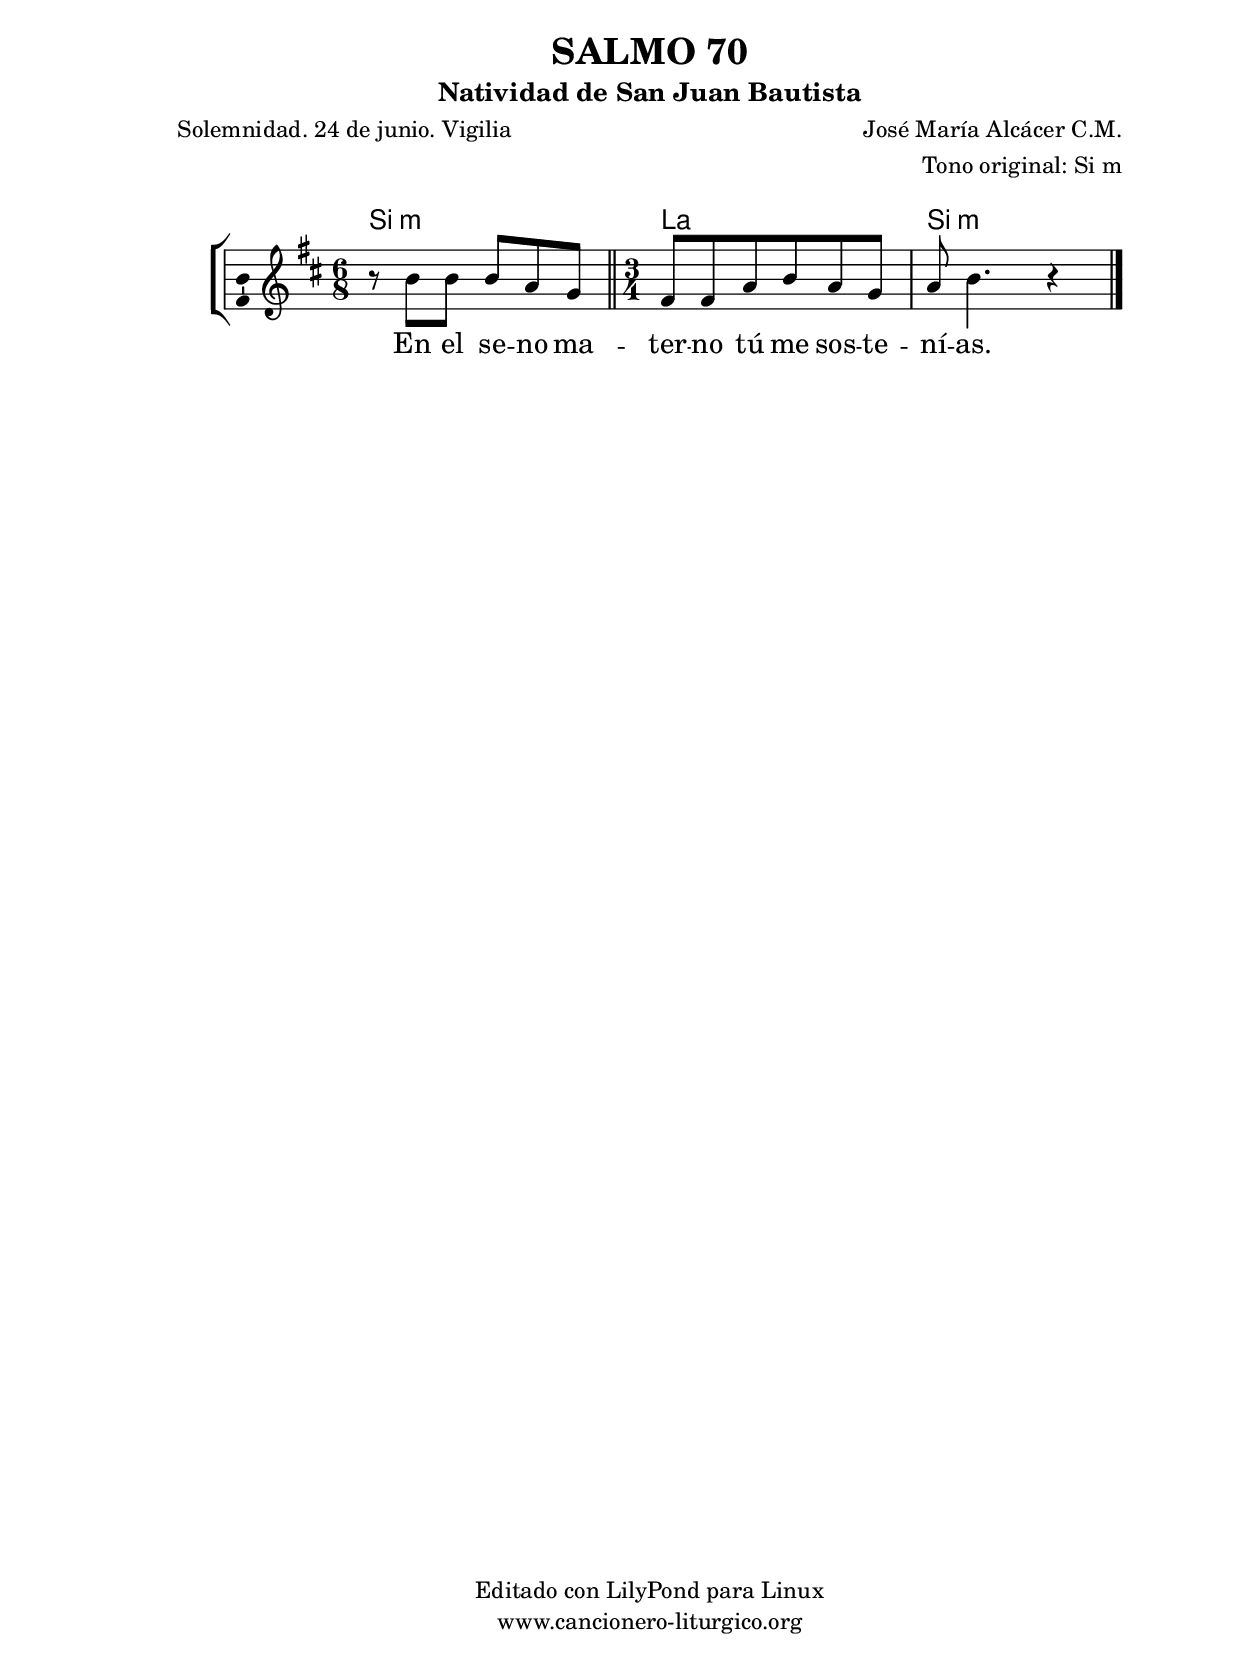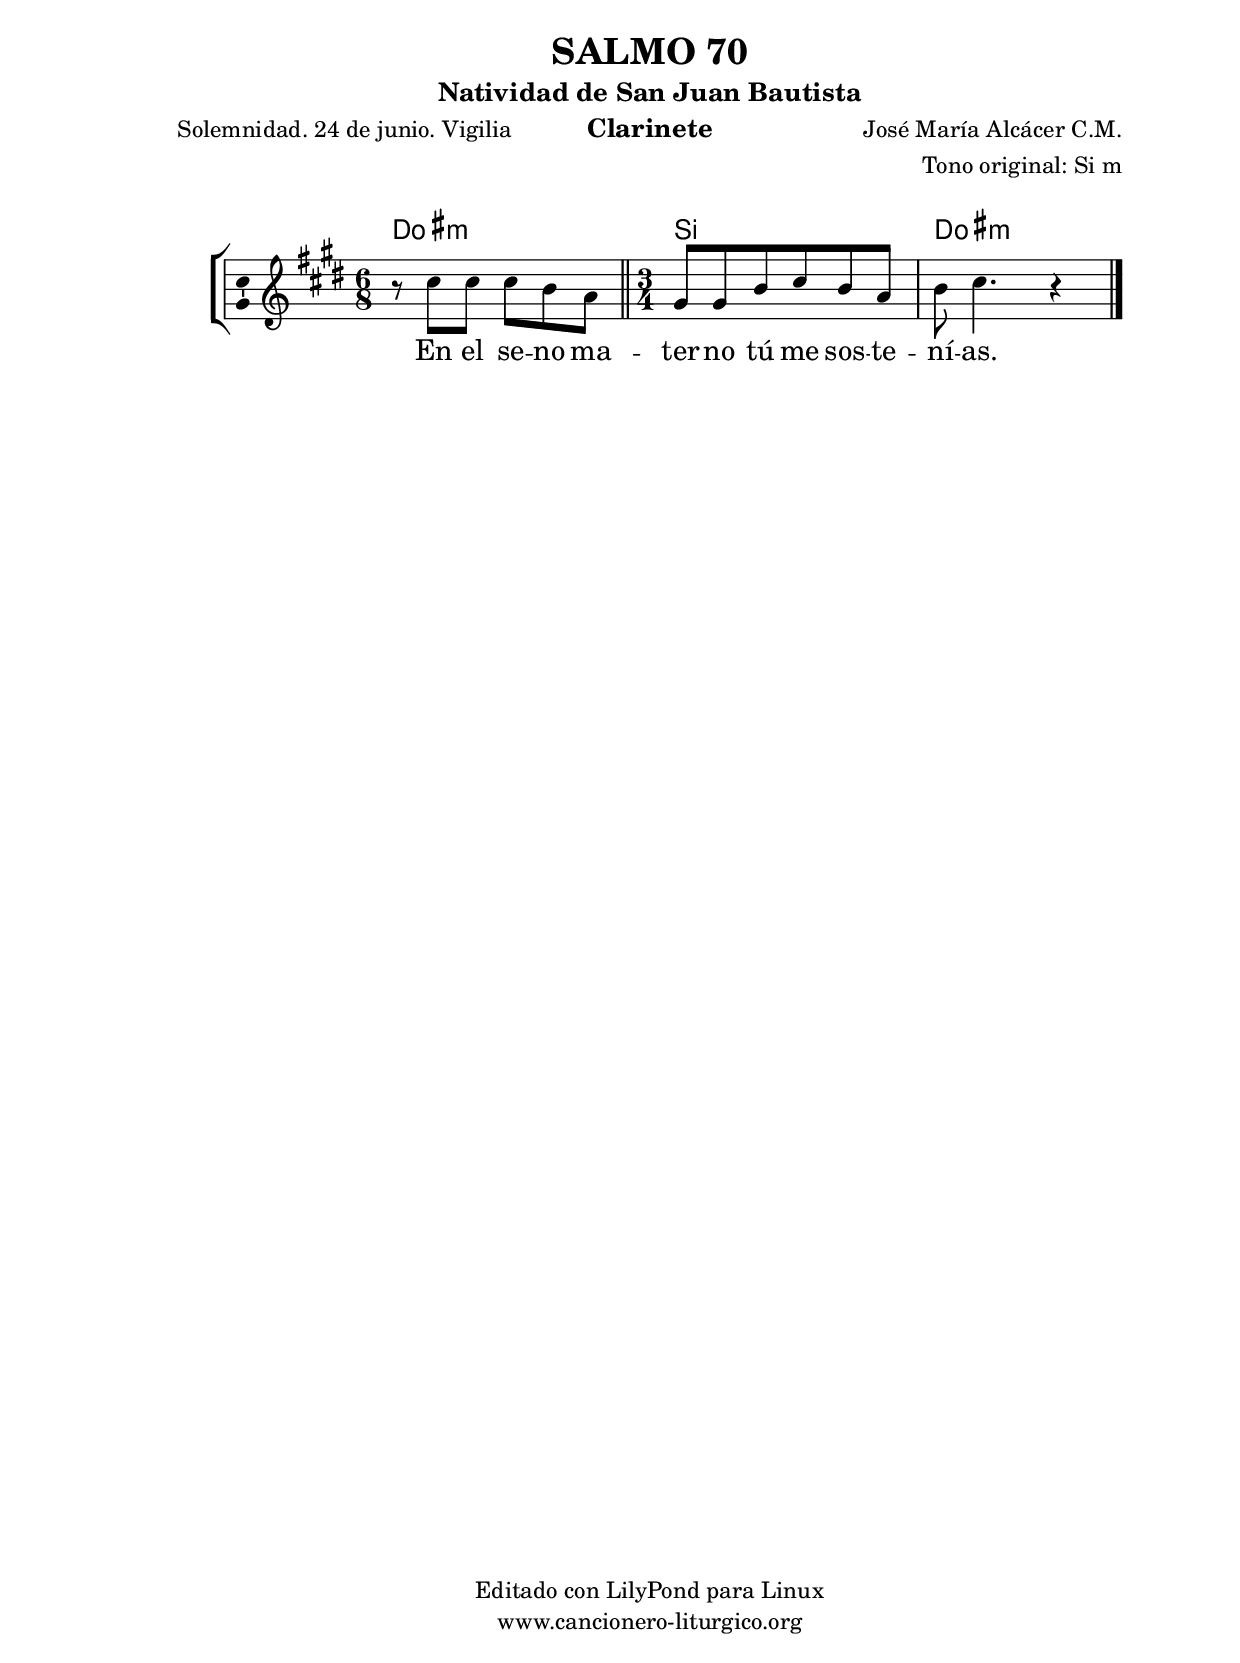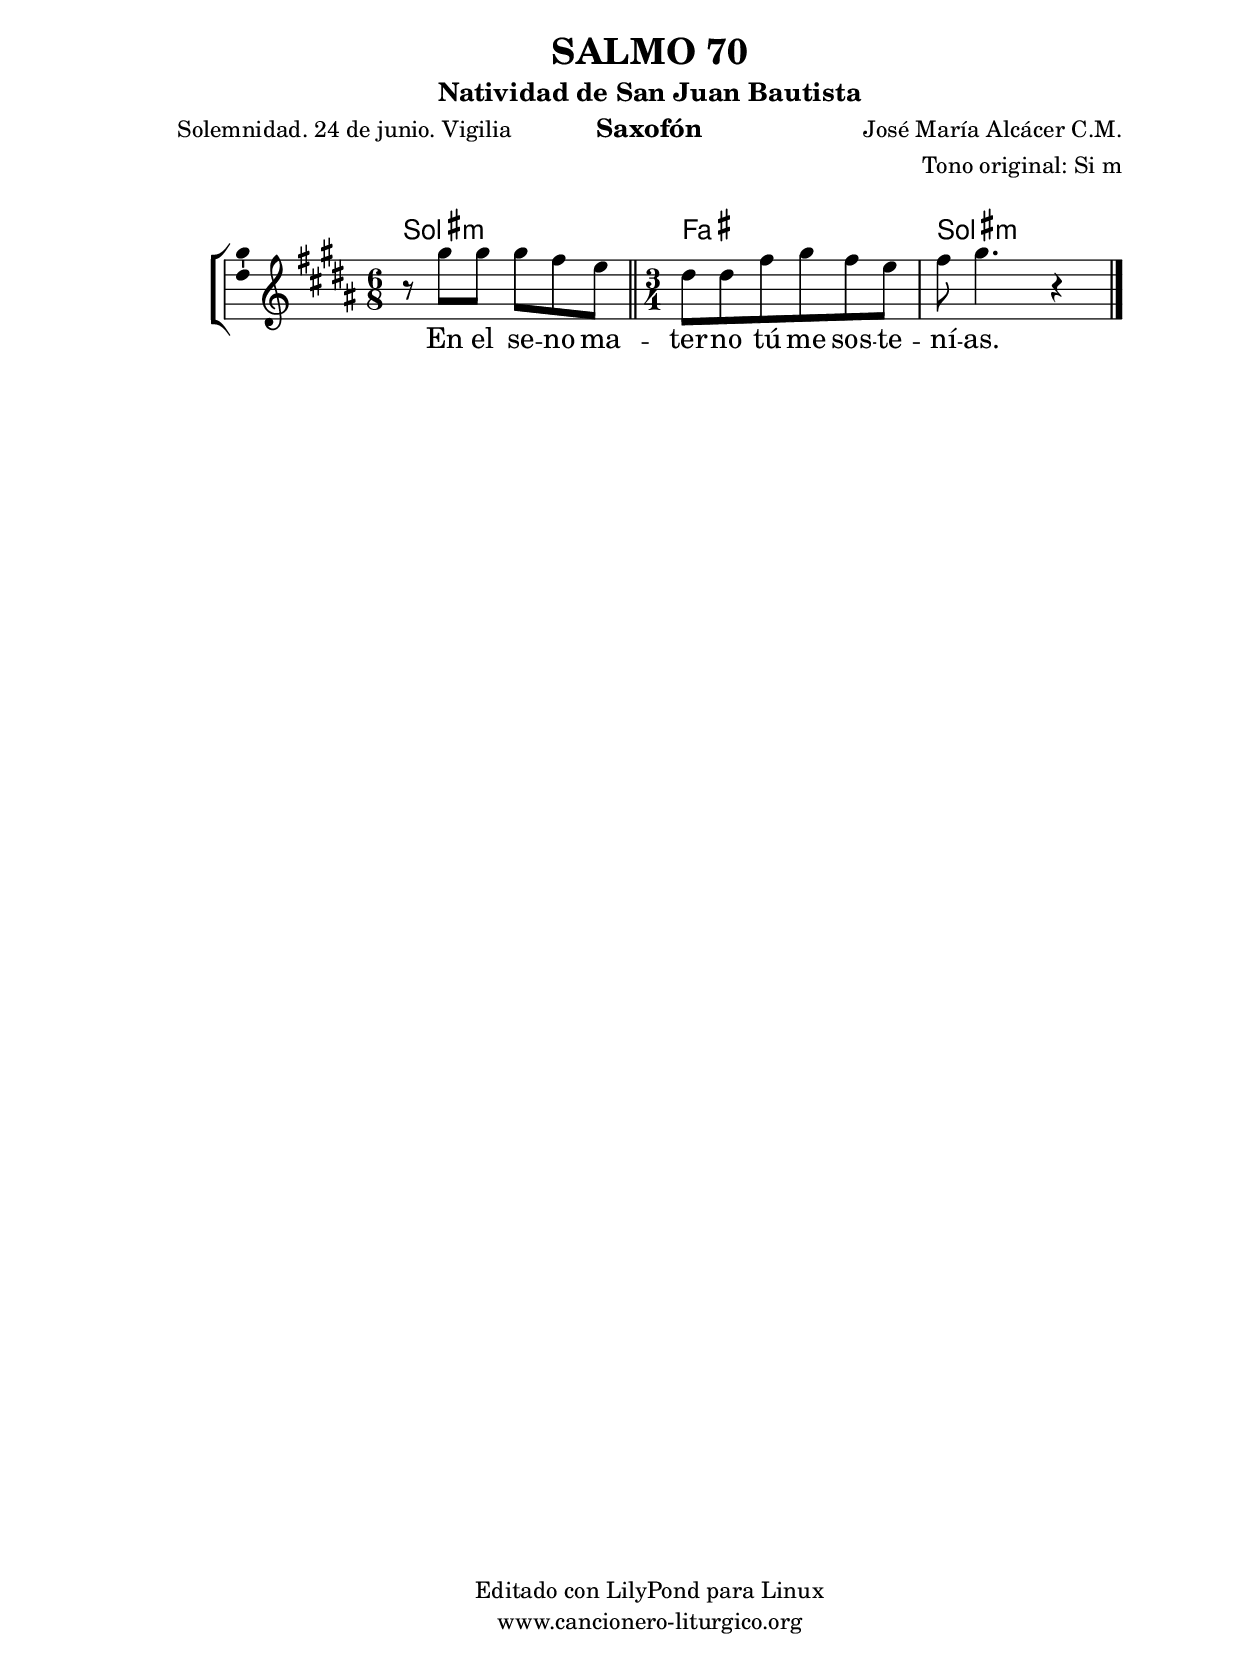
%
%para convertir .midi en .wav:
%timidity filename.midi -Ow -o finename.wav
%
%
%Para convertir de .wav a .mp3:
%lame -h -m j filename.wav
%
%
%para escuchar el midi:
%timidity nombrefichero.midi
%


%versión de lilypond para la que se ha escrito esta partitura:
\version "2.16.0"

	%Tamaño papel
	#(set-default-paper-size "a4")
	%Tamaño partitura
	#(set-global-staff-size 20)
	%No responde al pulsar sobre una nota
	#(ly:set-option 'point-and-click #f)

%parámetros del encabezamiento:
\header {
	title = "SALMO 70"
	subtitle = "Natividad de San Juan Bautista"
	composer = "José María Alcácer C.M."
	poet = "Solemnidad. 24 de junio. Vigilia"
	meter = ""
	arranger = "Tono original: Si m"
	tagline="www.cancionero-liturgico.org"
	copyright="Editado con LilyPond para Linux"
	tiempo = ""
	usos = "Salmo"
	letra = "En el seno materno tú me sostenías."
	}

%parámetros asociados al papel:
\paper  {
	oddHeaderMarkup = \markup {\fill-line { \on-the-fly #not-first-page \fromproperty #'header:title \on-the-fly #not-first-page \fromproperty #'header:composer }}
	evenHeaderMarkup = \markup {\fill-line { \fromproperty #'header:composer \fromproperty #'header:title }}
	#(set-paper-size "a4")
	print-page-number = ##f
	first-page-number = 1
	print-first-page-number = ##f
%	head-separation = 3.0 \cm
	top-margin = 2.0 \cm
	bottom-margin = 0.5\cm
%%%	bottom-margin = -1.0\cm
	left-margin = 3.0 \cm
	line-width = 16.0 \cm 
	indent = 8\mm
	interscoreline = 2.\mm
	between-system-space = 15\mm
%	para que las partituras no llenen la hoja:
	ragged-bottom = ##t
%	idem para la última hoja:
	ragged-last-bottom = ##f
%	para que las partituras llenen el ancho del papel:
	ragged-last = ##f
	after-title-space = 2.5 \cm
%page-count=1
%system-count=8

	%Flexible Vertical Spacing
%	markup-markup-spacing =
%	#'((basic-distance . 15) (minimum-distance . 15) (padding . 3))
	markup-system-spacing =
	#'((basic-distance . 15) (minimum-distance . 15) (padding . 3))
	system-system-spacing =
	#'((basic-distance . 15) (minimum-distance . 15) (padding . 3))
	score-system-spacing =
	#'((basic-distance . 15) (minimum-distance . 15) (padding . 5))
%	top-system-spacing = % header
%	#'((basic-distance . 8) (minimum-distance . 0) (padding . 3))
%	top-markup-spacing =
%	#'((basic-distance . 20) (minimum-distance . 20) (padding . 3))
	last-bottom-spacing = % footer
	#'((basic-distance . 5) (minimum-distance . 5) (padding . 3))
%	score-markup-spacing =
%	#'((basic-distance . 16) (minimum-distance . 13) (padding . 3))

	}


%parámetros que afectan a toda la partitura:
global =  {
	%clave de sol (G):
	\clef G
	%armadura:
%	\transpose aes g
	\key b \minor
	\tempo 8=144
	\set Score.tempoHideNote = ##t
	}


acordes = {
	\italianChords
	\chordmode {
%	\transpose aes g
{

b4.:m b:m
a2.
b:m

	}
	}
}

melodia = 
%	\transpose aes g
{
	\relative c''{

\time 6/8
r8 b8 b b a g

\bar "||"
\time 3/4
fis8 fis a b a g
a8 b4. r4

	\bar "|."
	}
	}


texto = \lyricmode {
En el se -- no ma -- ter -- no tú me sos -- te -- ní -- as.
	}


acordesStaff = \context ChordNames = acordesStaff <<
	\set chordChanges = ##t
	\acordes
	>>


vozStaff = \context Voice = vozStaff
\with {\consists "Ambitus_engraver"}
<<
%	\set Staff.instrumentName = ""
%	\set Staff.shortInstrumentName = ""
%	\set Staff.midiInstrument = #"clarinet"
%	\set Staff.midiInstrument = #"cello"
%	\set Staff.midiInstrument = #"flute"
	\set Staff.midiInstrument = #"electric guitar (jazz)"
%	\set Staff.midiInstrument = #"english horn"
%	\set Staff.midiInstrument = #"violin"
%	\set Staff.midiInstrument = #"glockenspiel"
	\set Staff.midiMinimumVolume = #0.7
	\set Staff.midiMaximumVolume = #0.9
	\global
	\melodia
	>>


textoStaff = \context Lyrics = textoStaff <<
	\lyricsto vozStaff \texto
	>>

\book {
	\score {
		\context ChoirStaff {
			\override StaffGroup.SystemStartBracket #'collapse-height = #1
			\override Score.SystemStartBar #'collapse-height = #1
			<<
			\acordesStaff
			\vozStaff
			\textoStaff
			>>
			}
		\layout {
	    		\context {
				\Lyrics
				\override LyricText #'font-size = #2
				}
	   		 \context {
				\Score
				%fontSize = #3
				\override StaffSymbol #'staff-space = #(magstep +3)
				%\override Beam #'thickness = #0.55
				%\override SpacingSpanner #'spacing-increment = #1.0
				%\override Slur #'height-limit = #1.5
				}
			}
		}
	\score {
		\unfoldRepeats
		\context ChoirStaff {
			<<
			\acordesStaff
			\vozStaff
			>>
			}
		\midi {
	  		\context {
	  			\Score
				tempoWholesPerMinute = #(ly:make-moment 70 4)
				}
			}
		}
	}

%Partitura para clarinete
#(define output-suffix "C")
\book {
	\header{
		instrument = "Clarinete"
		}
	\score {
		\context ChoirStaff {
			\override StaffGroup.SystemStartBracket #'collapse-height = #1
			\override Score.SystemStartBar #'collapse-height = #1
\transpose c d
			<<
			\acordesStaff
			\vozStaff
			\textoStaff
			>>
			}
		\layout {
	    		\context {
				\Lyrics
				\override LyricText #'font-size = #2
				}
	   		 \context {
				\Score
				%fontSize = #3
				\override StaffSymbol #'staff-space = #(magstep +3)
				%\override Beam #'thickness = #0.55
				%\override SpacingSpanner #'spacing-increment = #1.0
				%\override Slur #'height-limit = #1.5
				}
			}
		}
	}

%Partitura para saxofón
#(define output-suffix "S")
\book {
	\header{
		instrument = "Saxofón"
		}
	\score {
		\context ChoirStaff {
			\override StaffGroup.SystemStartBracket #'collapse-height = #1
			\override Score.SystemStartBar #'collapse-height = #1
\transpose c a
			<<
			\acordesStaff
			\vozStaff
			\textoStaff
			>>
			}
		\layout {
	    		\context {
				\Lyrics
				\override LyricText #'font-size = #2
				}
	   		 \context {
				\Score
				%fontSize = #3
				\override StaffSymbol #'staff-space = #(magstep +3)
				%\override Beam #'thickness = #0.55
				%\override SpacingSpanner #'spacing-increment = #1.0
				%\override Slur #'height-limit = #1.5
				}
			}
		}
	}

